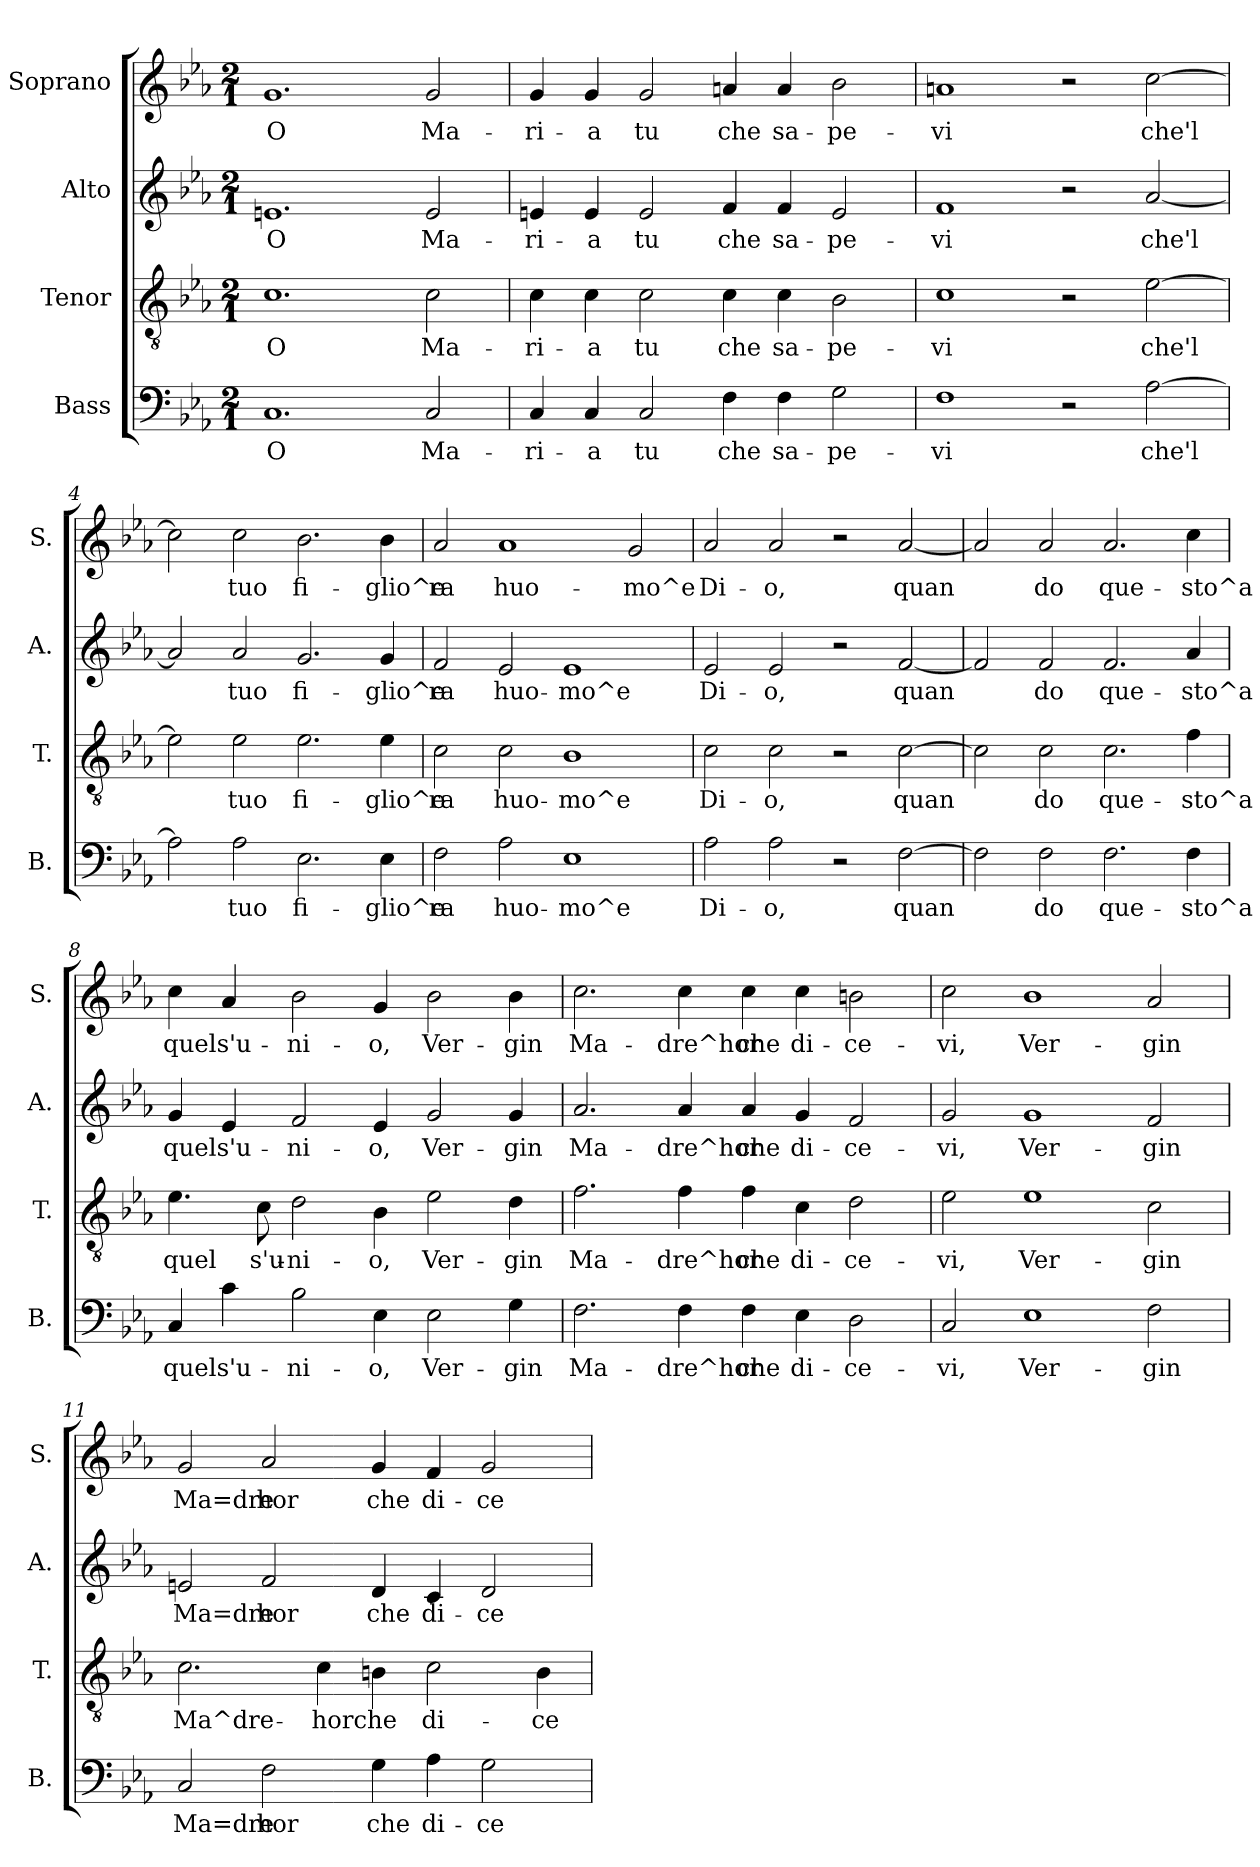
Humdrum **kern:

**kern	**text	**kern	**text	**kern	**text	**kern	**text
*part4	*part4	*part3	*part3	*part2	*part2	*part1	*part1
*staff4	*staff4	*staff3	*staff3	*staff2	*staff2	*staff1	*staff1
*I"Bass	*	*I"Tenor	*	*I"Alto	*	*I"Soprano	*
*I'B.	*	*I'T.	*	*I'A.	*	*I'S.	*
!!LO:PB:g=z
*stria5	*	*stria5	*	*stria5	*	*stria5	*
*clefF4	*	*clefGv2	*	*clefG2	*	*clefG2	*
*k[b-e-a-]	*	*k[b-e-a-]	*	*k[b-e-a-]	*	*k[b-e-a-]	*
*E-:	*	*E-:	*	*E-:	*	*E-:	*
*M2/1	*	*M2/1	*	*M2/1	*	*M2/1	*
=1	=1	=1	=1	=1	=1	=1	=1
!	!LO:LY:b:cj	!	!LO:LY:b:cj	!	!LO:LY:b:cj	!	!LO:LY:b:cj
1.C	O	1.c	O	1.en	O	1.g	O
!	!LO:LY:b:cj	!	!LO:LY:b:cj	!	!LO:LY:b:cj	!	!LO:LY:b:cj
2C/	Ma-	2c\	Ma-	2e/	Ma-	2g/	Ma-
=2	=2	=2	=2	=2	=2	=2	=2
!	!LO:LY:b:cj	!	!LO:LY:b:cj	!	!LO:LY:b:cj	!	!LO:LY:b:cj
4C/	-ri-	4c\	-ri-	4en/	-ri-	4g/	-ri-
!	!LO:LY:b:cj	!	!LO:LY:b:cj	!	!LO:LY:b:cj	!	!LO:LY:b:cj
4C/	-a	4c\	-a	4e/	-a	4g/	-a
!	!LO:LY:b:cj	!	!LO:LY:b:cj	!	!LO:LY:b:cj	!	!LO:LY:b:cj
2C/	tu	2c\	tu	2e/	tu	2g/	tu
!	!LO:LY:b:cj	!	!LO:LY:b:cj	!	!LO:LY:b:cj	!	!LO:LY:b:cj
4F\	che	4c\	che	4f/	che	4an/	che
!	!LO:LY:b:cj	!	!LO:LY:b:cj	!	!LO:LY:b:cj	!	!LO:LY:b:cj
4F\	sa-	4c\	sa-	4f/	sa-	4a/	sa-
!	!LO:LY:b:cj	!	!LO:LY:b:cj	!	!LO:LY:b:cj	!	!LO:LY:b:cj
2G\	-pe-	2B-\	-pe-	2e/	-pe-	2b-\	-pe-
=3	=3	=3	=3	=3	=3	=3	=3
!	!LO:LY:b:cj	!	!LO:LY:b:cj	!	!LO:LY:b:cj	!	!LO:LY:b:cj
1F	-vi	1c	-vi	1f	-vi	1an	-vi
2r	.	2r	.	2r	.	2r	.
!	!LO:LY:b:cj	!	!LO:LY:b:cj	!	!LO:LY:b:cj	!	!LO:LY:b:cj
[>2A-\	che'l	[>2e-\	che'l	[<2a-/	che'l	[>2cc\	che'l
=4	=4	=4	=4	=4	=4	=4	=4
!	!LO:LY:b:cj	!	!LO:LY:b:cj	!	!LO:LY:b:cj	!	!LO:LY:b:cj
2A-\]	.	2e-\]	.	2a-/]	.	2cc\]	.
!	!LO:LY:b:cj	!	!LO:LY:b:cj	!	!LO:LY:b:cj	!	!LO:LY:b:cj
2A-\	tuo	2e-\	tuo	2a-/	tuo	2cc\	tuo
!	!LO:LY:b:cj	!	!LO:LY:b:cj	!	!LO:LY:b:cj	!	!LO:LY:b:cj
2.E-\	fi-	2.e-\	fi-	2.g/	fi-	2.b-\	fi-
!	!LO:LY:b:cj	!	!LO:LY:b:cj	!	!LO:LY:b:cj	!	!LO:LY:b:cj
4E-\	-glio^e	4e-\	-glio^e	4g/	-glio^e	4b-\	-glio^e
!!LO:LB:g=z
=5	=5	=5	=5	=5	=5	=5	=5
!	!LO:LY:b:cj	!	!LO:LY:b:cj	!	!LO:LY:b:cj	!	!LO:LY:b:cj
2F\	ra	2c\	ra	2f/	ra	2a-/	ra
!	!LO:LY:b:cj	!	!LO:LY:b:cj	!	!LO:LY:b:cj	!	!LO:LY:b:cj
2A-\	huo-	2c\	huo-	2e-/	huo-	1a-	huo-
!	!LO:LY:b:cj	!	!LO:LY:b:cj	!	!LO:LY:b:cj	!	!
1E-	-mo^e	1B-	-mo^e	1e-	-mo^e	.	.
!	!	!	!	!	!	!	!LO:LY:b:cj
.	.	.	.	.	.	2g/	-mo^e
=6	=6	=6	=6	=6	=6	=6	=6
!	!LO:LY:b:cj	!	!LO:LY:b:cj	!	!LO:LY:b:cj	!	!LO:LY:b:cj
2A-\	Di-	2c\	Di-	2e-/	Di-	2a-/	Di-
!	!LO:LY:b:cj	!	!LO:LY:b:cj	!	!LO:LY:b:cj	!	!LO:LY:b:cj
2A-\	-o,	2c\	-o,	2e-/	-o,	2a-/	-o,
2r	.	2r	.	2r	.	2r	.
!	!LO:LY:b:cj	!	!LO:LY:b:cj	!	!LO:LY:b:cj	!	!LO:LY:b:cj
[>2F\	quan-	[>2c\	quan-	[<2f/	quan-	[<2a-/	quan-
=7	=7	=7	=7	=7	=7	=7	=7
!	!LO:LY:b:cj	!	!LO:LY:b:cj	!	!LO:LY:b:cj	!	!LO:LY:b:cj
2F\]	--	2c\]	--	2f/]	--	2a-/]	--
!	!LO:LY:b:cj	!	!LO:LY:b:cj	!	!LO:LY:b:cj	!	!LO:LY:b:cj
2F\	-do	2c\	-do	2f/	-do	2a-/	-do
!	!LO:LY:b:cj	!	!LO:LY:b:cj	!	!LO:LY:b:cj	!	!LO:LY:b:cj
2.F\	que-	2.c\	que-	2.f/	que-	2.a-/	que-
!	!LO:LY:b:cj	!	!LO:LY:b:cj	!	!LO:LY:b:cj	!	!LO:LY:b:cj
4F\	-sto^a	4f\	-sto^a	4a-/	-sto^a	4cc\	-sto^a
=8	=8	=8	=8	=8	=8	=8	=8
!	!LO:LY:b:cj	!	!LO:LY:b:cj	!	!LO:LY:b:cj	!	!LO:LY:b:cj
4C/	quel	4.e-\	quel	4g/	quel	4cc\	quel
!	!LO:LY:b:cj	!	!	!	!LO:LY:b:cj	!	!LO:LY:b:cj
4c\	s'u-	.	.	4e-/	s'u-	4a-/	s'u-
!	!	!	!LO:LY:b:cj	!	!	!	!
.	.	8c\	s'u-	.	.	.	.
!	!LO:LY:b:cj	!	!LO:LY:b:cj	!	!LO:LY:b:cj	!	!LO:LY:b:cj
2B-\	-ni-	2d\	-ni-	2f/	-ni-	2b-\	-ni-
!	!LO:LY:b:cj	!	!LO:LY:b:cj	!	!LO:LY:b:cj	!	!LO:LY:b:cj
4E-\	-o,	4B-\	-o,	4e-/	-o,	4g/	-o,
!	!LO:LY:b:cj	!	!LO:LY:b:cj	!	!LO:LY:b:cj	!	!LO:LY:b:cj
2E-\	Ver-	2e-\	Ver-	2g/	Ver-	2b-\	Ver-
!	!LO:LY:b:cj	!	!LO:LY:b:cj	!	!LO:LY:b:cj	!	!LO:LY:b:cj
4G\	-gin	4d\	-gin	4g/	-gin	4b-\	-gin
!!LO:PB:g=z
=9	=9	=9	=9	=9	=9	=9	=9
!	!LO:LY:b:cj	!	!LO:LY:b:cj	!	!LO:LY:b:cj	!	!LO:LY:b:cj
2.F\	Ma-	2.f\	Ma-	2.a-/	Ma-	2.cc\	Ma-
!	!LO:LY:b:cj	!	!LO:LY:b:cj	!	!LO:LY:b:cj	!	!LO:LY:b:cj
4F\	-dre^hor	4f\	-dre^hor	4a-/	-dre^hor	4cc\	-dre^hor
!	!LO:LY:b:cj	!	!LO:LY:b:cj	!	!LO:LY:b:cj	!	!LO:LY:b:cj
4F\	che	4f\	che	4a-/	che	4cc\	che
!	!LO:LY:b:cj	!	!LO:LY:b:cj	!	!LO:LY:b:cj	!	!LO:LY:b:cj
4E-\	di-	4c\	di-	4g/	di-	4cc\	di-
!	!LO:LY:b:cj	!	!LO:LY:b:cj	!	!LO:LY:b:cj	!	!LO:LY:b:cj
2D\	-ce-	2d\	-ce-	2f/	-ce-	2bn\	-ce-
=10	=10	=10	=10	=10	=10	=10	=10
!	!LO:LY:b:cj	!	!LO:LY:b:cj	!	!LO:LY:b:cj	!	!LO:LY:b:cj
2C/	-vi,	2e-\	-vi,	2g/	-vi,	2cc\	-vi,
!	!LO:LY:b:cj	!	!LO:LY:b:cj	!	!LO:LY:b:cj	!	!LO:LY:b:cj
1E-	Ver-	1e-	Ver-	1g	Ver-	1b-	Ver-
!	!LO:LY:b:cj	!	!LO:LY:b:cj	!	!LO:LY:b:cj	!	!LO:LY:b:cj
2F\	-gin	2c\	-gin	2f/	-gin	2a-/	-gin
=11	=11	=11	=11	=11	=11	=11	=11
!	!LO:LY:b:cj	!	!LO:LY:b:cj	!	!LO:LY:b:cj	!	!LO:LY:b:cj
2C/	Ma=dre	2.c\	Ma^dre-	2en/	Ma=dre	2g/	Ma=dre
!	!LO:LY:b:cj	!	!	!	!LO:LY:b:cj	!	!LO:LY:b:cj
2F\	hor	.	.	2f/	hor	2a-/	hor
!	!	!	!LO:LY:b:cj	!	!	!	!
.	.	4c\	-horche	.	.	.	.
!	!LO:LY:b:cj	!	!LO:LY:b:cj	!	!LO:LY:b:cj	!	!LO:LY:b:cj
4G\	che	4Bn\	.	4d/	che	4g/	che
!	!LO:LY:b:cj	!	!LO:LY:b:cj	!	!LO:LY:b:cj	!	!LO:LY:b:cj
4A-\	di-	2c\	di-	4c/	di-	4f/	di-
!	!LO:LY:b:cj	!	!	!	!LO:LY:b:cj	!	!LO:LY:b:cj
2G\	-ce-	.	.	2d/	-ce-	2g/	-ce-
!	!	!	!LO:LY:b:cj	!	!	!	!
.	.	4B\	-ce-	.	.	.	.
=	=	=	=	=	=	=	=
*-	*-	*-	*-	*-	*-	*-	*-
